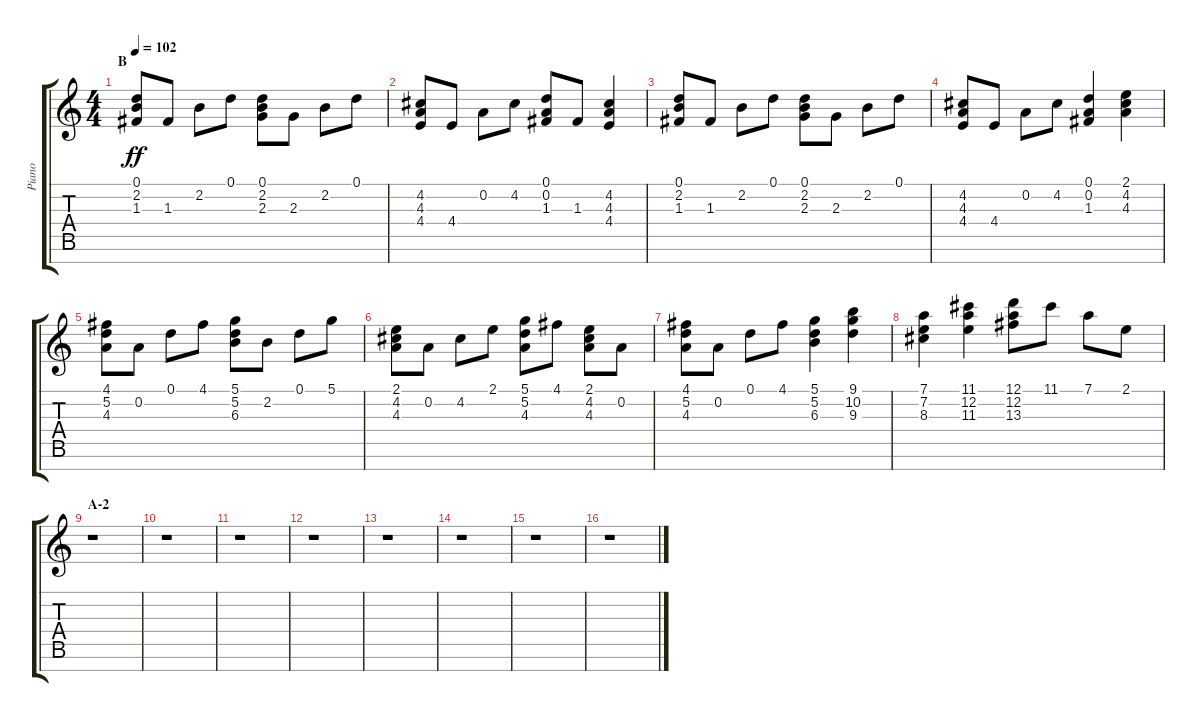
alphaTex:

\track ("Piano" "Piano") {instrument acousticgrandpiano}
\staff {score tabs}
\tuning (D5 A4 F4 C4 G3 D3 A2) {hide}
\ts (4 4)
\section ("" "B")
\tempo 102
\clef g2
\ks c
(0.1 2.2 1.3).8{dy ff} 1.3.8 2.2.8 0.1.8 (0.1 2.2 2.3).8 2.3.8 2.2.8 0.1.8 |
(4.2 4.3 4.4).8 4.4.8 0.2.8 4.2.8 (0.1 0.2 1.3).8 1.3.8 (4.2 4.3 4.4).4 |
(0.1 2.2 1.3).8 1.3.8 2.2.8 0.1.8 (0.1 2.2 2.3).8 2.3.8 2.2.8 0.1.8 |
(4.2 4.3 4.4).8 4.4.8 0.2.8 4.2.8 (0.1 0.2 1.3).4 (2.1 4.2 4.3).4 |
(4.1 5.2 4.3).8 0.2.8 0.1.8 4.1.8 (5.1 5.2 6.3).8 2.2.8 0.1.8 5.1.8 |
(2.1 4.2 4.3).8 0.2.8 4.2.8 2.1.8 (5.1 5.2 4.3).8 4.1.8 (2.1 4.2 4.3).8 0.2.8 |
(4.1 5.2 4.3).8 0.2.8 0.1.8 4.1.8 (5.1 5.2 6.3).4 (9.1 10.2 9.3).4 |
(7.1 7.2 8.3).4 (11.1 12.2 11.3).4 (12.1 12.2 13.3).8 11.1.8 7.1.8 2.1.8 |
\section ("" "A-2")
r.1 |
r.1 |
r.1 |
r.1 |
r.1 |
r.1 |
r.1 |
r.1
